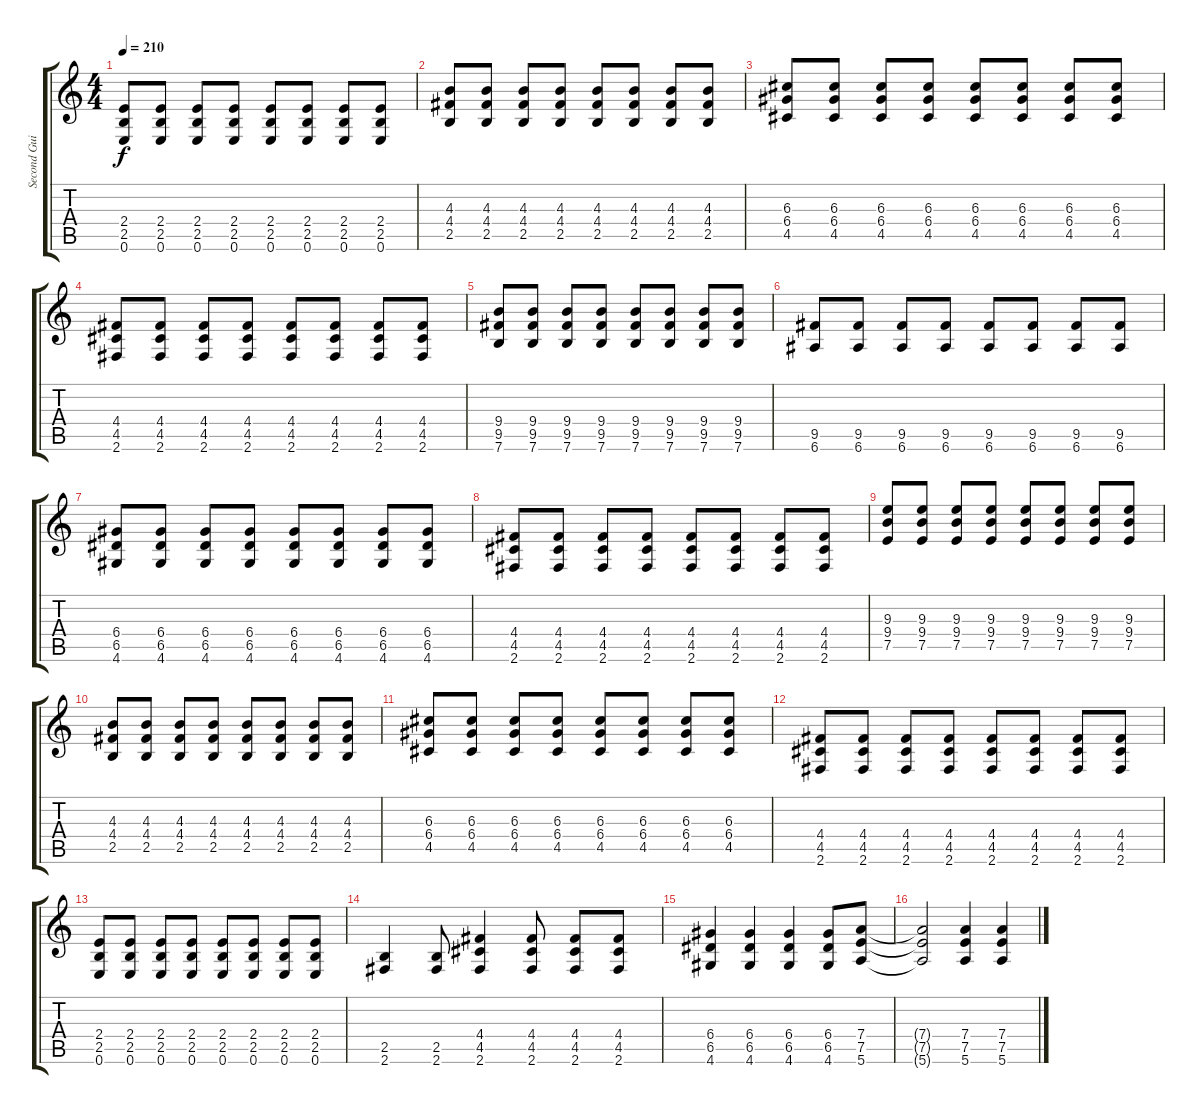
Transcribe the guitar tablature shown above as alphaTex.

\track ("Second Guitar" "Second Gui") {instrument distortionguitar}
\staff {score tabs}
\tuning (E4 B3 G3 D3 A2 E2) {hide}
\ts (4 4)
\tempo 210
\clef g2
\ks c
(2.4 2.5 0.6).8{dy f} (2.4 2.5 0.6).8 (2.4 2.5 0.6).8 (2.4 2.5 0.6).8 (2.4 2.5 0.6).8 (2.4 2.5 0.6).8 (2.4 2.5 0.6).8 (2.4 2.5 0.6).8 |
(4.3 4.4 2.5).8 (4.3 4.4 2.5).8 (4.3 4.4 2.5).8 (4.3 4.4 2.5).8 (4.3 4.4 2.5).8 (4.3 4.4 2.5).8 (4.3 4.4 2.5).8 (4.3 4.4 2.5).8 |
(6.3 6.4 4.5).8 (6.3 6.4 4.5).8 (6.3 6.4 4.5).8 (6.3 6.4 4.5).8 (6.3 6.4 4.5).8 (6.3 6.4 4.5).8 (6.3 6.4 4.5).8 (6.3 6.4 4.5).8 |
(4.4 4.5 2.6).8 (4.4 4.5 2.6).8 (4.4 4.5 2.6).8 (4.4 4.5 2.6).8 (4.4 4.5 2.6).8 (4.4 4.5 2.6).8 (4.4 4.5 2.6).8 (4.4 4.5 2.6).8 |
(9.4 9.5 7.6).8 (9.4 9.5 7.6).8 (9.4 9.5 7.6).8 (9.4 9.5 7.6).8 (9.4 9.5 7.6).8 (9.4 9.5 7.6).8 (9.4 9.5 7.6).8 (9.4 9.5 7.6).8 |
(9.5 6.6).8 (9.5 6.6).8 (9.5 6.6).8 (9.5 6.6).8 (9.5 6.6).8 (9.5 6.6).8 (9.5 6.6).8 (9.5 6.6).8 |
(6.4 6.5 4.6).8 (6.4 6.5 4.6).8 (6.4 6.5 4.6).8 (6.4 6.5 4.6).8 (6.4 6.5 4.6).8 (6.4 6.5 4.6).8 (6.4 6.5 4.6).8 (6.4 6.5 4.6).8 |
(4.4 4.5 2.6).8 (4.4 4.5 2.6).8 (4.4 4.5 2.6).8 (4.4 4.5 2.6).8 (4.4 4.5 2.6).8 (4.4 4.5 2.6).8 (4.4 4.5 2.6).8 (4.4 4.5 2.6).8 |
(9.3 9.4 7.5).8 (9.3 9.4 7.5).8 (9.3 9.4 7.5).8 (9.3 9.4 7.5).8 (9.3 9.4 7.5).8 (9.3 9.4 7.5).8 (9.3 9.4 7.5).8 (9.3 9.4 7.5).8 |
(4.3 4.4 2.5).8 (4.3 4.4 2.5).8 (4.3 4.4 2.5).8 (4.3 4.4 2.5).8 (4.3 4.4 2.5).8 (4.3 4.4 2.5).8 (4.3 4.4 2.5).8 (4.3 4.4 2.5).8 |
(6.3 6.4 4.5).8 (6.3 6.4 4.5).8 (6.3 6.4 4.5).8 (6.3 6.4 4.5).8 (6.3 6.4 4.5).8 (6.3 6.4 4.5).8 (6.3 6.4 4.5).8 (6.3 6.4 4.5).8 |
(4.4 4.5 2.6).8 (4.4 4.5 2.6).8 (4.4 4.5 2.6).8 (4.4 4.5 2.6).8 (4.4 4.5 2.6).8 (4.4 4.5 2.6).8 (4.4 4.5 2.6).8 (4.4 4.5 2.6).8 |
(2.4 2.5 0.6).8 (2.4 2.5 0.6).8 (2.4 2.5 0.6).8 (2.4 2.5 0.6).8 (2.4 2.5 0.6).8 (2.4 2.5 0.6).8 (2.4 2.5 0.6).8 (2.4 2.5 0.6).8 |
(2.5 2.6).4 (2.5 2.6).8 (4.4 4.5 2.6).4 (4.4 4.5 2.6).8 (4.4 4.5 2.6).8 (4.4 4.5 2.6).8 |
(6.4 6.5 4.6).4 (6.4 6.5 4.6).4 (6.4 6.5 4.6).4 (6.4 6.5 4.6).8 (7.4 7.5 5.6).8 |
(7.4{t} 7.5{t} 5.6{t}).2 (7.4 7.5 5.6).4 (7.4 7.5 5.6).4
